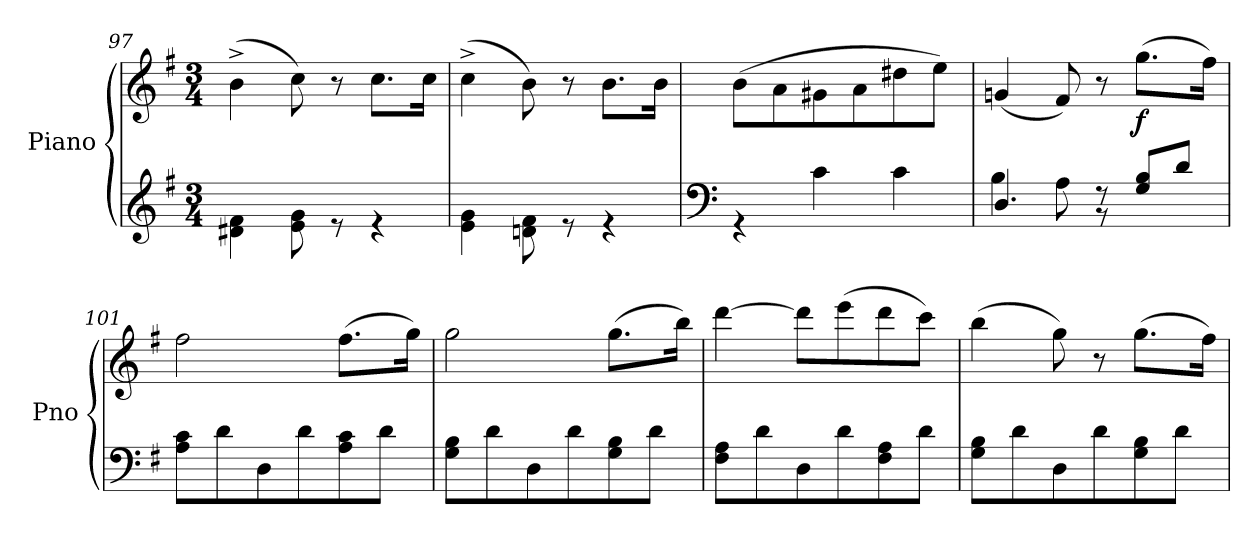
**kern	**kern	**dynam
*part1	*part1	*part1
*staff2	*staff1	*staff1/2
*I"Piano	*	*
*I'Pno	*	*
*clefG2	*clefG2	*
*k[f#]	*k[f#]	*
*M3/4	*M3/4	*
=97	=97	=97
*^	*	*
2.ryy	4d#X\ 4f#\	(>4b^\	.
.	8e\ 8g\	8cc\)	.
.	8r	8r	.
.	4r	8.cc\L	.
.	.	16cc\Jk	.
=98	=98	=98	=98
2.ryy	4e\ 4g\	(>4cc^\	.
.	8dn\ 8f#\	8b\)	.
.	8r	8r	.
.	4r	8.b\L	.
.	.	16b\Jk	.
=99	=99	=99	=99
*clefF4	*	*	*
2.ryy	4r	(>8b\L	.
.	.	8a\	.
.	4c\	8g#X\	.
.	.	8a\	.
.	4c\	8dd#X\	.
.	.	8ee\J)	.
=100	=100	=100	=100
4.D/	4B\	(<4gn/	.
.	8A\	8f#/)	.
8r	8r	8r	.
!	!	!	!LO:DY:b
8G/ 8B/L	4ryy	(>8.gg\L	f
8d/J	.	.	.
.	.	16ff#\Jk)	.
=101	=101	=101	=101
2.ryy	8A\ 8c\L	2ff#\	.
.	8d\	.	.
.	8D\	.	.
.	8d\	.	.
.	8A\ 8c\	(>8.ff#\L	.
.	8d\J	.	.
.	.	16gg\Jk)	.
!!LO:LB:g=z
=102	=102	=102	=102
2.ryy	8G\ 8B\L	2gg\	.
.	8d\	.	.
.	8D\	.	.
.	8d\	.	.
.	8G\ 8B\	(>8.gg\L	.
.	8d\J	.	.
.	.	16bb\Jk)	.
=103	=103	=103	=103
2.ryy	8F#\ 8A\L	[4ddd\	.
.	8d\	.	.
.	8D\	8ddd\L]	.
.	8d\	(>8eee\	.
.	8F#\ 8A\	8ddd\	.
.	8d\J	8ccc\J)	.
=104	=104	=104	=104
2.ryy	8G\ 8B\L	(>4bb\	.
.	8d\	.	.
.	8D\	8gg\)	.
.	8d\	8r	.
.	8G\ 8B\	(>8.gg\L	.
.	8d\J	.	.
.	.	16ff#\Jk)	.
*v	*v	*	*
=	=	=
*-	*-	*-
